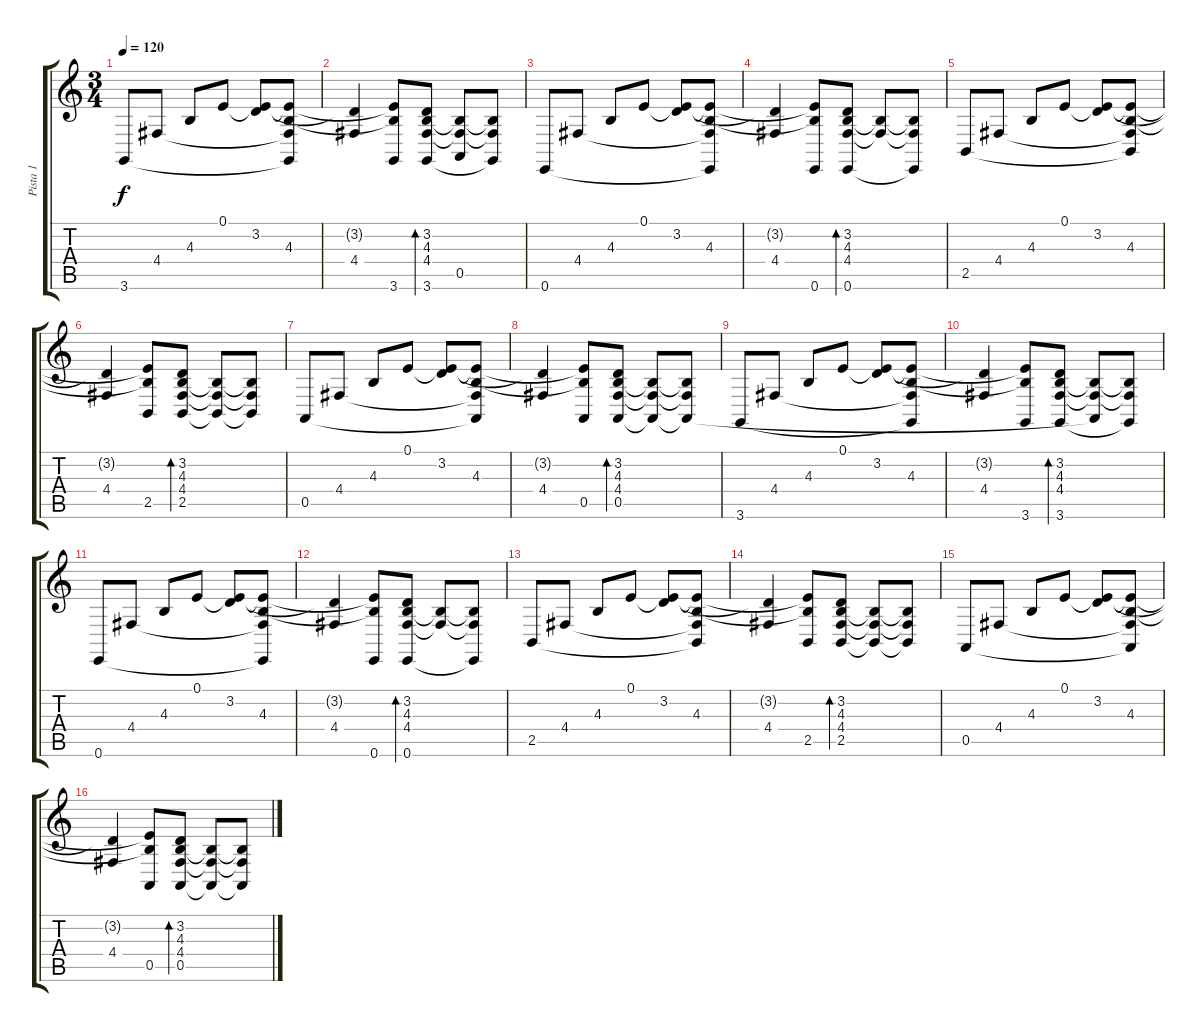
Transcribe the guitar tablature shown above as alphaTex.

\track ("Pista 1" "Pista 1") {instrument orchestralharp}
\staff {score tabs}
\tuning (E4 B3 G3 D3 A2 E2) {hide}
\ts (3 4)
\tempo 120
\clef g2
\ks c
3.6.8{dy f} 4.4.8 4.3.8 0.1.8 (0.1{t} 3.2).8 (0.1{t} 4.3 4.4{t} 3.6{t}).8 |
(3.2{t} 4.4).4 (0.1{t} 4.3{t} 3.6).8 (3.2 4.3 4.4 3.6).8{bd 480} (4.3{t} 4.4{t} 0.5{t}).8 (4.3{t} 4.4{t} 3.6{t}).8 |
0.6.8 4.4.8 4.3.8 0.1.8 (0.1{t} 3.2).8 (0.1{t} 4.3 4.4{t} 0.6{t}).8 |
(3.2{t} 4.4).4 (0.1{t} 4.3{t} 0.6).8 (3.2 4.3 4.4 0.6).8{bd 480} (4.3{t} 4.4{t}).8 (4.3{t} 4.4{t} 0.6{t}).8 |
2.5.8 4.4.8 4.3.8 0.1.8 (0.1{t} 3.2).8 (0.1{t} 4.3 4.4{t} 2.5{t}).8 |
(3.2{t} 4.4).4 (0.1{t} 4.3{t} 2.5).8 (3.2 4.3 4.4 2.5).8{bd 480} (4.3{t} 4.4{t} 2.5{t}).8 (4.3{t} 4.4{t} 2.5{t}).8 |
0.5.8 4.4.8 4.3.8 0.1.8 (0.1{t} 3.2).8 (0.1{t} 4.3 4.4{t} 0.5{t}).8 |
(3.2{t} 4.4).4 (0.1{t} 4.3{t} 0.5).8 (3.2 4.3 4.4 0.5).8{bd 480} (4.3{t} 4.4{t} 0.5{t}).8 (4.3{t} 4.4{t} 0.5{t}).8 |
3.6.8 4.4.8 4.3.8 0.1.8 (0.1{t} 3.2).8 (0.1{t} 4.3 4.4{t} 3.6{t}).8 |
(3.2{t} 4.4).4 (0.1{t} 4.3{t} 3.6).8 (3.2 4.3 4.4 3.6).8{bd 480} (4.3{t} 4.4{t} 0.5{t}).8 (4.3{t} 4.4{t} 3.6{t}).8 |
0.6.8 4.4.8 4.3.8 0.1.8 (0.1{t} 3.2).8 (0.1{t} 4.3 4.4{t} 0.6{t}).8 |
(3.2{t} 4.4).4 (0.1{t} 4.3{t} 0.6).8 (3.2 4.3 4.4 0.6).8{bd 480} (4.3{t} 4.4{t}).8 (4.3{t} 4.4{t} 0.6{t}).8 |
2.5.8 4.4.8 4.3.8 0.1.8 (0.1{t} 3.2).8 (0.1{t} 4.3 4.4{t} 2.5{t}).8 |
(3.2{t} 4.4).4 (0.1{t} 4.3{t} 2.5).8 (3.2 4.3 4.4 2.5).8{bd 480} (4.3{t} 4.4{t} 2.5{t}).8 (4.3{t} 4.4{t} 2.5{t}).8 |
0.5.8 4.4.8 4.3.8 0.1.8 (0.1{t} 3.2).8 (0.1{t} 4.3 4.4{t} 0.5{t}).8 |
(3.2{t} 4.4).4 (0.1{t} 4.3{t} 0.5).8 (3.2 4.3 4.4 0.5).8{bd 480} (4.3{t} 4.4{t} 0.5{t}).8 (4.3{t} 4.4{t} 0.5{t}).8
